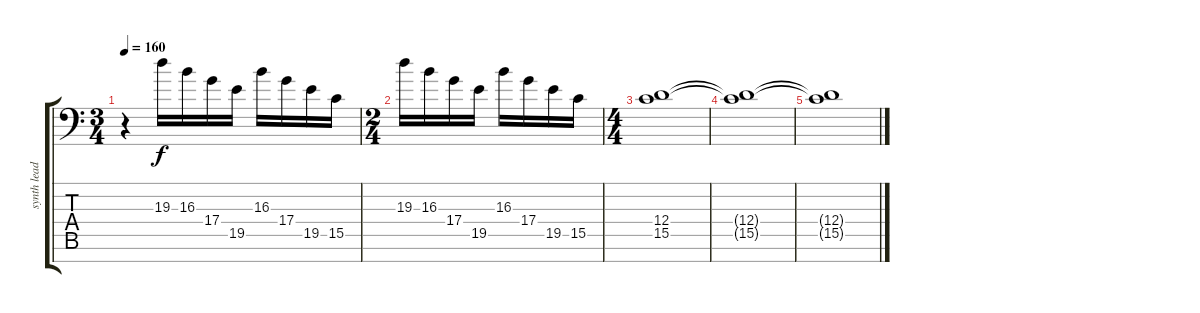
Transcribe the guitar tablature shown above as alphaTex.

\track ("synth lead" "synth lead") {instrument lead8bassandlead}
\staff {score tabs}
\tuning (E4 B3 G3 D3 A2 E2 C-1) {hide}
\ts (3 4)
\tempo 160
\clef f4
\ks c
r.4{dy f} 19.3.16 16.3.16 17.4.16 19.5.16 16.3.16 17.4.16 19.5.16 15.5.16 |
\ts (2 4)
19.3.16 16.3.16 17.4.16 19.5.16 16.3.16 17.4.16 19.5.16 15.5.16 |
\ts (4 4)
(12.4 15.5).1 |
(12.4{t} 15.5{t}).1 |
(12.4{t} 15.5{t}).1
